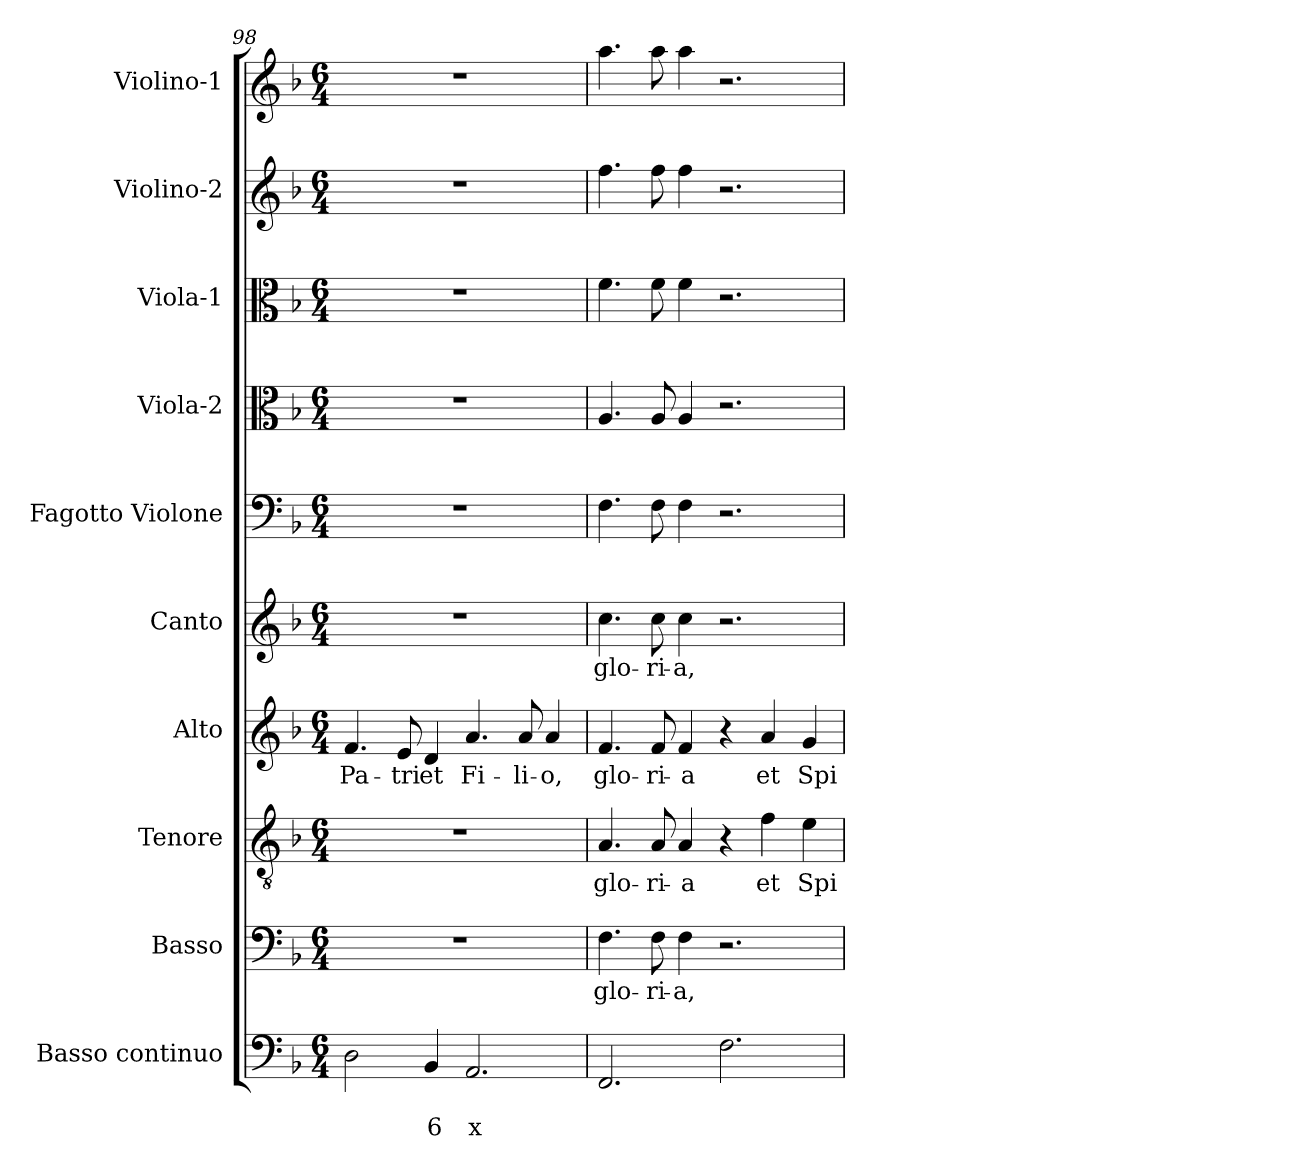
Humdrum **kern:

**kern	**text	**text	**kern	**text	**kern	**text	**kern	**text	**kern	**text	**kern	**kern	**kern	**kern	**kern
*part10	*part10	*part10	*part9	*part9	*part8	*part8	*part7	*part7	*part6	*part6	*part5	*part4	*part3	*part2	*part1
*staff10	*staff10	*staff10	*staff9	*staff9	*staff8	*staff8	*staff7	*staff7	*staff6	*staff6	*staff5	*staff4	*staff3	*staff2	*staff1
*I"Basso continuo	*	*	*I"Basso	*	*I"Tenore	*	*I"Alto	*	*I"Canto	*	*I"Fagotto Violone	*I"Viola-2	*I"Viola-1	*I"Violino-2	*I"Violino-1
*clefF4	*	*	*clefF4	*	*clefGv2	*	*clefG2	*	*clefG2	*	*clefF4	*clefC3	*clefC3	*clefG2	*clefG2
*k[b-]	*	*	*k[b-]	*	*k[b-]	*	*k[b-]	*	*k[b-]	*	*k[b-]	*k[b-]	*k[b-]	*k[b-]	*k[b-]
*F:	*	*	*F:	*	*F:	*	*F:	*	*F:	*	*F:	*F:	*F:	*F:	*F:
*M6/4	*	*	*M6/4	*	*M6/4	*	*M6/4	*	*M6/4	*	*M6/4	*M6/4	*M6/4	*M6/4	*M6/4
=98	=98	=98	=98	=98	=98	=98	=98	=98	=98	=98	=98	=98	=98	=98	=98
!	!	!	!	!	!	!	!	!LO:LY:b	!	!	!	!	!	!	!
2D\	.	.	1.r	.	1.r	.	4.f/	Pa-	1.r	.	1.r	1.r	1.r	1.r	1.r
!	!	!	!	!	!	!	!	!LO:LY:b	!	!	!	!	!	!	!
.	.	.	.	.	.	.	8e/	-tri	.	.	.	.	.	.	.
!	!	!LO:LY:b	!	!	!	!	!	!	!	!	!	!	!	!	!
!	!	!	!	!	!	!	!	!LO:LY:b	!	!	!	!	!	!	!
4BB-/	.	6	.	.	.	.	4d/	et	.	.	.	.	.	.	.
!	!	!LO:LY:b	!	!	!	!	!	!	!	!	!	!	!	!	!
!	!	!	!	!	!	!	!	!LO:LY:b	!	!	!	!	!	!	!
2.AA/	.	x	.	.	.	.	4.a/	Fi-	.	.	.	.	.	.	.
!	!	!	!	!	!	!	!	!LO:LY:b	!	!	!	!	!	!	!
.	.	.	.	.	.	.	8a/	-li-	.	.	.	.	.	.	.
!	!	!	!	!	!	!	!	!LO:LY:b	!	!	!	!	!	!	!
.	.	.	.	.	.	.	4a/	-o,	.	.	.	.	.	.	.
=99	=99	=99	=99	=99	=99	=99	=99	=99	=99	=99	=99	=99	=99	=99	=99
!	!	!	!	!LO:LY:b	!	!	!	!	!	!	!	!	!	!	!
!	!	!	!	!	!	!LO:LY:b	!	!	!	!	!	!	!	!	!
!	!	!	!	!	!	!	!	!LO:LY:b	!	!	!	!	!	!	!
!	!	!	!	!	!	!	!	!	!	!LO:LY:b	!	!	!	!	!
2.FF/	.	.	4.F\	glo-	4.A/	glo-	4.f/	glo-	4.cc\	glo-	4.F\	4.A/	4.f\	4.ff\	4.aa\
!	!	!	!	!LO:LY:b	!	!	!	!	!	!	!	!	!	!	!
!	!	!	!	!	!	!LO:LY:b	!	!	!	!	!	!	!	!	!
!	!	!	!	!	!	!	!	!LO:LY:b	!	!	!	!	!	!	!
!	!	!	!	!	!	!	!	!	!	!LO:LY:b	!	!	!	!	!
.	.	.	8F\	-ri-	8A/	-ri-	8f/	-ri-	8cc\	-ri-	8F\	8A/	8f\	8ff\	8aa\
!	!	!	!	!LO:LY:b	!	!	!	!	!	!	!	!	!	!	!
!	!	!	!	!	!	!LO:LY:b	!	!	!	!	!	!	!	!	!
!	!	!	!	!	!	!	!	!LO:LY:b	!	!	!	!	!	!	!
!	!	!	!	!	!	!	!	!	!	!LO:LY:b	!	!	!	!	!
.	.	.	4F\	-a,	4A/	-a	4f/	-a	4cc\	-a,	4F\	4A/	4f\	4ff\	4aa\
2.F\	.	.	2.r	.	4r	.	4r	.	2.r	.	2.r	2.r	2.r	2.r	2.r
!	!	!	!	!	!	!LO:LY:b	!	!	!	!	!	!	!	!	!
!	!	!	!	!	!	!	!	!LO:LY:b	!	!	!	!	!	!	!
.	.	.	.	.	4f\	et	4a/	et	.	.	.	.	.	.	.
!	!	!	!	!	!	!LO:LY:b	!	!	!	!	!	!	!	!	!
!	!	!	!	!	!	!	!	!LO:LY:b	!	!	!	!	!	!	!
.	.	.	.	.	4e\	Spi-	4g/	Spi-	.	.	.	.	.	.	.
=	=	=	=	=	=	=	=	=	=	=	=	=	=	=	=
*-	*-	*-	*-	*-	*-	*-	*-	*-	*-	*-	*-	*-	*-	*-	*-
